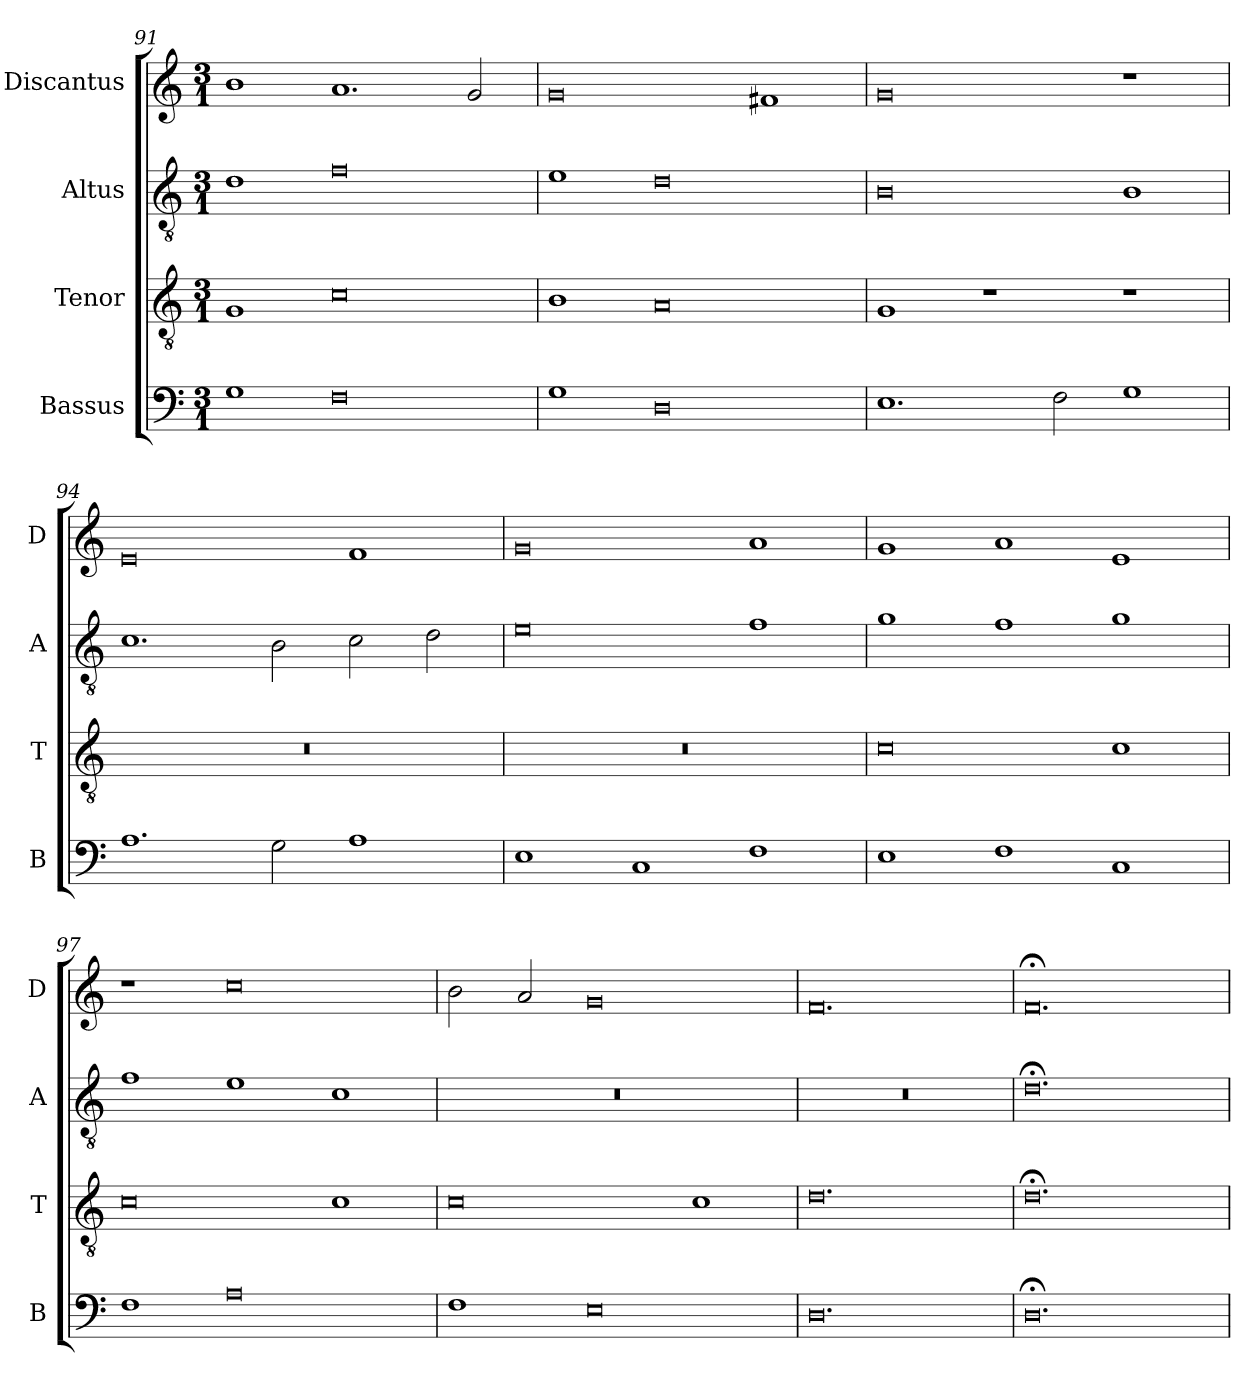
**kern	**kern	**kern	**kern
*part4	*part3	*part2	*part1
*staff4	*staff3	*staff2	*staff1
*I"Bassus	*I"Tenor	*I"Altus	*I"Discantus
*I'B	*I'T	*I'A	*I'D
*clefF4	*clefGv2	*clefGv2	*clefG2
*k[]	*k[]	*k[]	*k[]
*M3/1	*M3/1	*M3/1	*M3/1
=91	=91	=91	=91
1G	1G	1d	1b
0F	0c	0f	1.a
.	.	.	2g/
=92	=92	=92	=92
1G	1B	1e	0g
0D	0A	0d	.
.	.	.	1f#X
=93	=93	=93	=93
1.E	1G	0B	0g
.	1r	.	.
2F\	.	.	.
1G	1r	1B	1r
=94	=94	=94	=94
1.A	0.r	1.c	0e
2G\	.	2B\	.
1A	.	2c\	1f
.	.	2d\	.
=95	=95	=95	=95
1E	0.r	0e	0g
1C	.	.	.
1F	.	1f	1a
=96	=96	=96	=96
1E	0c	1g	1g
1F	.	1f	1a
1C	1c	1g	1e
=97	=97	=97	=97
1F	0c	1f	1r
0A	.	1e	0cc
.	1c	1c	.
=98	=98	=98	=98
1F	0c	0.r	2b\
.	.	.	2a/
0E	.	.	0g
.	1c	.	.
=99	=99	=99	=99
0.D	0.d	0.r	0.f
=100	=100	=100	=100
0.D;<	0.d;<	0.d;<	0.f;<
=	=	=	=
*-	*-	*-	*-
